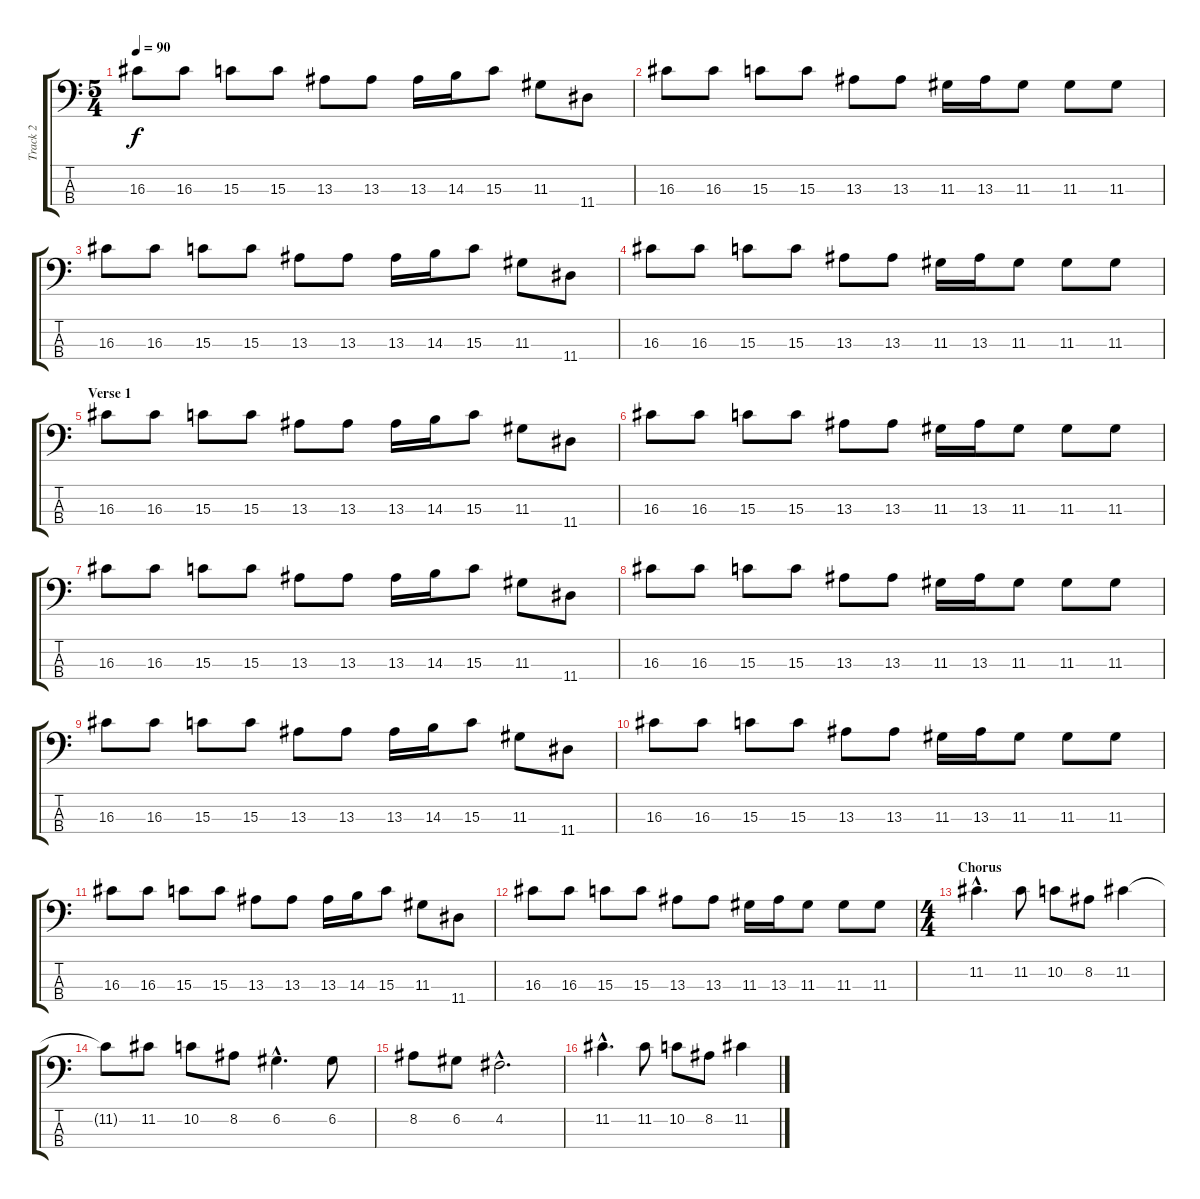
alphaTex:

\track ("Track 2" "Track 2") {instrument electricbassfinger}
\staff {score tabs}
\tuning (G2 D2 A1 E1) {hide}
\ts (5 4)
\tempo 90
\clef f4
\ks c
16.3.8{dy f} 16.3.8 15.3.8 15.3.8 13.3.8 13.3.8 13.3.16 14.3.16 15.3.8 11.3.8 11.4.8 |
16.3.8 16.3.8 15.3.8 15.3.8 13.3.8 13.3.8 11.3.16 13.3.16 11.3.8 11.3.8 11.3.8 |
16.3.8 16.3.8 15.3.8 15.3.8 13.3.8 13.3.8 13.3.16 14.3.16 15.3.8 11.3.8 11.4.8 |
16.3.8 16.3.8 15.3.8 15.3.8 13.3.8 13.3.8 11.3.16 13.3.16 11.3.8 11.3.8 11.3.8 |
\section ("" "Verse 1")
16.3.8 16.3.8 15.3.8 15.3.8 13.3.8 13.3.8 13.3.16 14.3.16 15.3.8 11.3.8 11.4.8 |
16.3.8 16.3.8 15.3.8 15.3.8 13.3.8 13.3.8 11.3.16 13.3.16 11.3.8 11.3.8 11.3.8 |
16.3.8 16.3.8 15.3.8 15.3.8 13.3.8 13.3.8 13.3.16 14.3.16 15.3.8 11.3.8 11.4.8 |
16.3.8 16.3.8 15.3.8 15.3.8 13.3.8 13.3.8 11.3.16 13.3.16 11.3.8 11.3.8 11.3.8 |
16.3.8 16.3.8 15.3.8 15.3.8 13.3.8 13.3.8 13.3.16 14.3.16 15.3.8 11.3.8 11.4.8 |
16.3.8 16.3.8 15.3.8 15.3.8 13.3.8 13.3.8 11.3.16 13.3.16 11.3.8 11.3.8 11.3.8 |
16.3.8 16.3.8 15.3.8 15.3.8 13.3.8 13.3.8 13.3.16 14.3.16 15.3.8 11.3.8 11.4.8 |
16.3.8 16.3.8 15.3.8 15.3.8 13.3.8 13.3.8 11.3.16 13.3.16 11.3.8 11.3.8 11.3.8 |
\ts (4 4)
\section ("" "Chorus")
11.2{hac}.4{d} 11.2.8 10.2.8 8.2.8 11.2.4 |
11.2{t}.8 11.2.8 10.2.8 8.2.8 6.2{hac}.4{d} 6.2.8 |
8.2.8 6.2.8 4.2{hac}.2{d} |
11.2{hac}.4{d} 11.2.8 10.2.8 8.2.8 11.2.4
